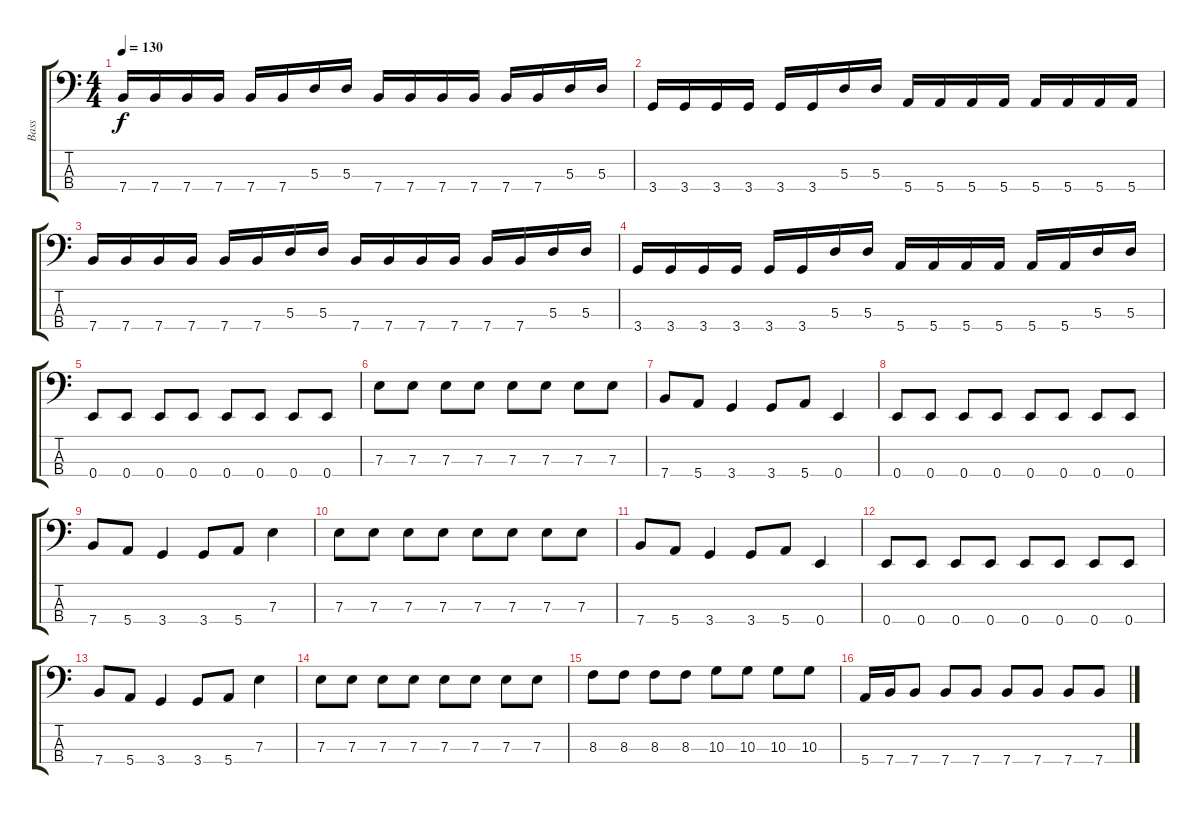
\track ("Bass" "Bass") {instrument electricbasspick}
\staff {score tabs}
\tuning (G2 D2 A1 E1) {hide}
\ts (4 4)
\tempo 130
\clef f4
\ks c
7.4.16{dy f} 7.4.16 7.4.16 7.4.16 7.4.16 7.4.16 5.3.16 5.3.16 7.4.16 7.4.16 7.4.16 7.4.16 7.4.16 7.4.16 5.3.16 5.3.16 |
3.4.16 3.4.16 3.4.16 3.4.16 3.4.16 3.4.16 5.3.16 5.3.16 5.4.16 5.4.16 5.4.16 5.4.16 5.4.16 5.4.16 5.4.16 5.4.16 |
7.4.16 7.4.16 7.4.16 7.4.16 7.4.16 7.4.16 5.3.16 5.3.16 7.4.16 7.4.16 7.4.16 7.4.16 7.4.16 7.4.16 5.3.16 5.3.16 |
3.4.16 3.4.16 3.4.16 3.4.16 3.4.16 3.4.16 5.3.16 5.3.16 5.4.16 5.4.16 5.4.16 5.4.16 5.4.16 5.4.16 5.3.16 5.3.16 |
0.4.8 0.4.8 0.4.8 0.4.8 0.4.8 0.4.8 0.4.8 0.4.8 |
7.3.8 7.3.8 7.3.8 7.3.8 7.3.8 7.3.8 7.3.8 7.3.8 |
7.4.8 5.4.8 3.4.4 3.4.8 5.4.8 0.4.4 |
0.4.8 0.4.8 0.4.8 0.4.8 0.4.8 0.4.8 0.4.8 0.4.8 |
7.4.8 5.4.8 3.4.4 3.4.8 5.4.8 7.3.4 |
7.3.8 7.3.8 7.3.8 7.3.8 7.3.8 7.3.8 7.3.8 7.3.8 |
7.4.8 5.4.8 3.4.4 3.4.8 5.4.8 0.4.4 |
0.4.8 0.4.8 0.4.8 0.4.8 0.4.8 0.4.8 0.4.8 0.4.8 |
7.4.8 5.4.8 3.4.4 3.4.8 5.4.8 7.3.4 |
7.3.8 7.3.8 7.3.8 7.3.8 7.3.8 7.3.8 7.3.8 7.3.8 |
8.3.8 8.3.8 8.3.8 8.3.8 10.3.8 10.3.8 10.3.8 10.3.8 |
5.4.16 7.4.16 7.4.8 7.4.8 7.4.8 7.4.8 7.4.8 7.4.8 7.4.8
